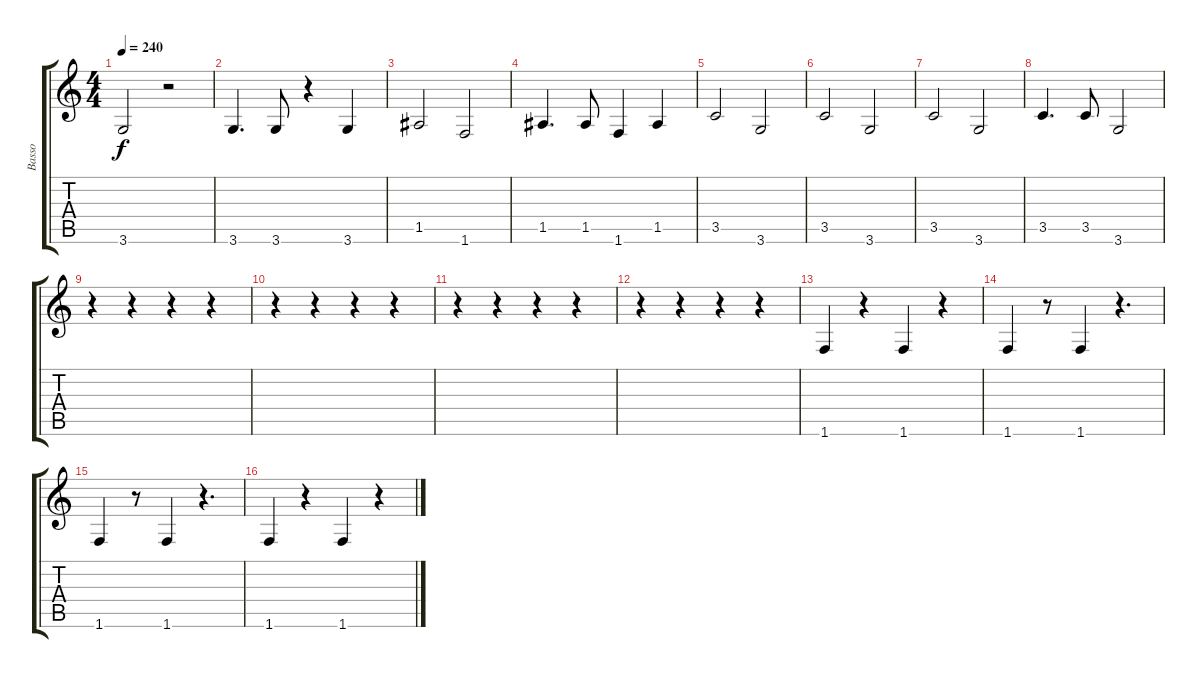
\track ("Basso" "Basso") {instrument fretlessbass}
\staff {score tabs}
\tuning (E4 B3 G3 D3 A2 E2) {hide}
\ts (4 4)
\tempo 240
\clef g2
\ks c
3.6.2{dy f} r.2 |
3.6.4{d} 3.6.8 r.4 3.6.4 |
1.5.2 1.6.2 |
1.5.4{d} 1.5.8 1.6.4 1.5.4 |
3.5.2 3.6.2 |
3.5.2 3.6.2 |
3.5.2 3.6.2 |
3.5.4{d} 3.5.8 3.6.2 |
r.4 r.4 r.4 r.4 |
r.4 r.4 r.4 r.4 |
r.4 r.4 r.4 r.4 |
r.4 r.4 r.4 r.4 |
1.6.4 r.4 1.6.4 r.4 |
1.6.4 r.8 1.6.4 r.4{d} |
1.6.4 r.8 1.6.4 r.4{d} |
1.6.4 r.4 1.6.4 r.4
